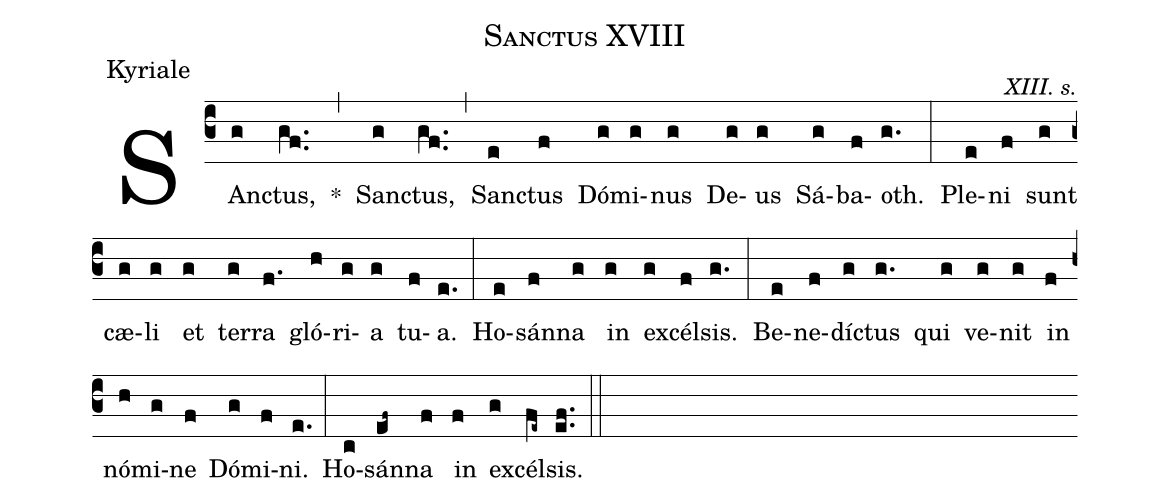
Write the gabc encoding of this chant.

name:Sanctus XVIII;
office-part:Kyriale;
commentary:XIII. s.;
%%
(c3) SAnc(g)tus,(gf..) *(,) Sanc(g)tus,(gf..) (,) Sanc(e)tus(f) Dó(g)mi(g)nus(g) De(g)us(g) Sá(g)ba(f)oth.(g.) (:) Ple(e)ni(f) sunt(g) cæ(g)li(g) et(g) ter(g)ra(f.) gló(h)ri(g)a(g) tu(f)a.(e.) (:) Ho(e)sán(f)na(g) in(g) ex(g)cél(f)sis.(g.) (:) Be(e)ne(f)díc(g)tus(g.) qui(g) ve(g)nit(g) in(f) nó(h)mi(g)ne(f) Dó(g)mi(f)ni.(e.) (:) Ho(c)sán(ef~)na(f) in(f) ex(g)cél(fe~)sis.(ef..) (::)
